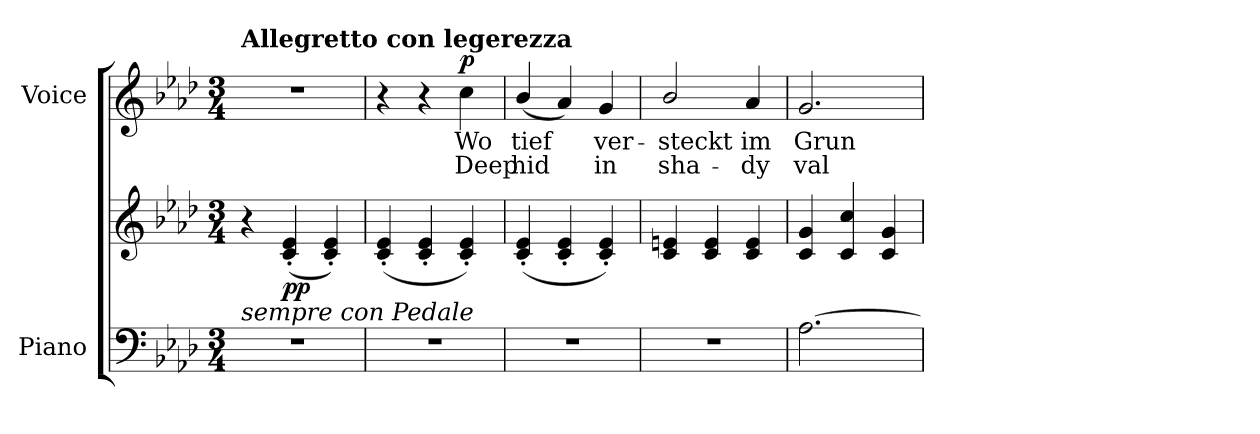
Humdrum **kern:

**kern	**kern	**dynam	**kern	**text	**text	**dynam
*part2	*part2	*part2	*part1	*part1	*part1	*part1
*staff3	*staff2	*staff2/3	*staff1	*staff1	*staff1	*staff1
*I"Piano	*	*	*I"Voice	*	*	*
*I'Pno	*	*	*	*	*	*
*clefF4	*clefG2	*	*clefG2	*	*	*
*k[b-e-a-d-]	*k[b-e-a-d-]	*	*k[b-e-a-d-]	*	*	*
*M3/4	*M3/4	*	*M3/4	*	*	*
=1	=1	=1	=1	=1	=1	=1
!	!	!	!LO:TX:a:B:t=Allegretto con legerezza	!	!	!
!LO:TX:i:t=sempre con Pedale	!	!	!	!	!	!
2.r	4r	.	2.r	.	.	.
!	!	!LO:DY:b	!	!	!	!
.	(4c/' 4e-/'	pp	.	.	.	.
.	4c/' 4e-/')	.	.	.	.	.
=2	=2	=2	=2	=2	=2	=2
2.r	(4c/' 4e-/'	.	4r	.	.	.
.	4c/' 4e-/'	.	4r	.	.	.
!	!	!	!	!	!	!LO:DY:a
.	4c/' 4e-/')	.	4cc\	Wo	Deep	p
=3	=3	=3	=3	=3	=3	=3
2.r	(4c/' 4e-/'	.	(4b-/	tief	hid	.
.	4c/' 4e-/'	.	4a-/)	.	.	.
.	4c/' 4e-/')	.	4g/	ver-	in	.
=4	=4	=4	=4	=4	=4	=4
2.r	4c/ 4en/	.	2b-/	-steckt	sha-	.
.	4c/ 4e/	.	.	.	.	.
.	4c/ 4e/	.	4a-/	im	-dy	.
=5	=5	=5	=5	=5	=5	=5
[2.A-\	4c/ 4g/	.	2.g/	Grun-	val-	.
.	4c/ 4cc/	.	.	.	.	.
.	4c/ 4g/	.	.	.	.	.
=	=	=	=	=	=	=
*-	*-	*-	*-	*-	*-	*-
